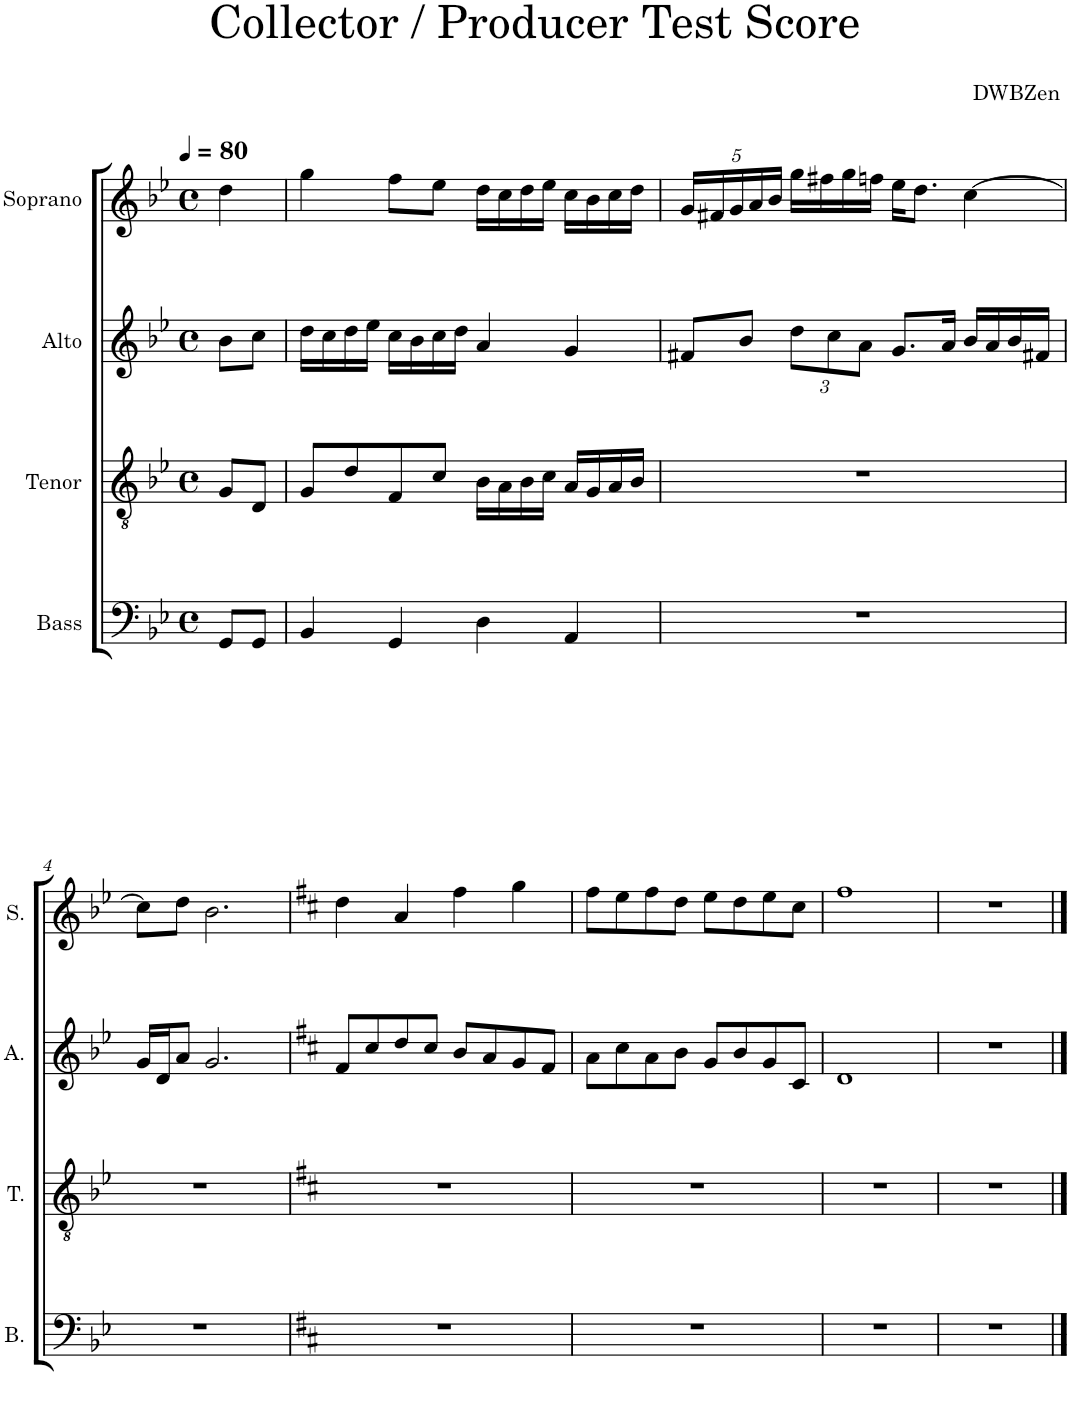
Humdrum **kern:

**kern	**kern	**kern	**kern
*part4	*part3	*part2	*part1
*staff4	*staff3	*staff2	*staff1
*I"Bass	*I"Tenor	*I"Alto	*I"Soprano
*I'B.	*I'T.	*I'A.	*I'S.
*clefF4	*clefGv2	*clefG2	*clefG2
*k[b-e-]	*k[b-e-]	*k[b-e-]	*k[b-e-]
*M4/4	*M4/4	*M4/4	*M4/4
*met(c)	*met(c)	*met(c)	*met(c)
*MM80	*MM80	*MM80	*MM80
=1	=1	=1	=1
8GG/L	8G/L	8b-\L	4dd\
8GG/J	8D/J	8cc\J	.
=2	=2	=2	=2
4BB-/	8G/L	16dd\LL	4gg\
.	.	16cc\	.
.	8d/	16dd\	.
.	.	16ee-\JJ	.
4GG/	8F/	16cc\LL	8ff\L
.	.	16b-\	.
.	8c/J	16cc\	8ee-\J
.	.	16dd\JJ	.
4D\	16B-\LL	4a/	16dd\LL
.	16A\	.	16cc\
.	16B-\	.	16dd\
.	16c\JJ	.	16ee-\JJ
4AA/	16A/LL	4g/	16cc\LL
.	16G/	.	16b-\
.	16A/	.	16cc\
.	16B-/JJ	.	16dd\JJ
=3	=3	=3	=3
*	*	*	*Xbrackettup
1r	1r	8f#X/L	20g/LL
.	.	.	20f#X/
.	.	.	20g/
.	.	8b-/J	.
.	.	.	20a/
.	.	.	20b-/JJ
*	*	*Xbrackettup	*
.	.	12dd\L	16gg\LL
.	.	.	16ff#X\
.	.	12cc\	.
.	.	.	16gg\
.	.	12a\J	.
.	.	.	16ffn\JJ
.	.	8.g/L	16ee-\KL
.	.	.	8.dd\J
.	.	16a/Jk	.
.	.	16b-/LL	[4cc\
.	.	16a/	.
.	.	16b-/	.
.	.	16f#X/JJ	.
!!LO:LB:g=z
=4	=4	=4	=4
1r	1r	16g/LL	8cc\L]
.	.	16d/J	.
.	.	8a/J	8dd\J
.	.	2.g/	2.b-\
=5	=5	=5	=5
*k[f#c#]	*k[f#c#]	*k[f#c#]	*k[f#c#]
1r	1r	8f#/L	4dd\
.	.	8cc#/	.
.	.	8dd/	4a/
.	.	8cc#/J	.
.	.	8b/L	4ff#\
.	.	8a/	.
.	.	8g/	4gg\
.	.	8f#/J	.
=6	=6	=6	=6
1r	1r	8a\L	8ff#\L
.	.	8cc#\	8ee\
.	.	8a\	8ff#\
.	.	8b\J	8dd\J
.	.	8g/L	8ee\L
.	.	8b/	8dd\
.	.	8g/	8ee\
.	.	8c#/J	8cc#\J
=7	=7	=7	=7
1r	1r	1d	1ff#
=8	=8	=8	=8
1r	1r	1r	1r
==	==	==	==
*-	*-	*-	*-
